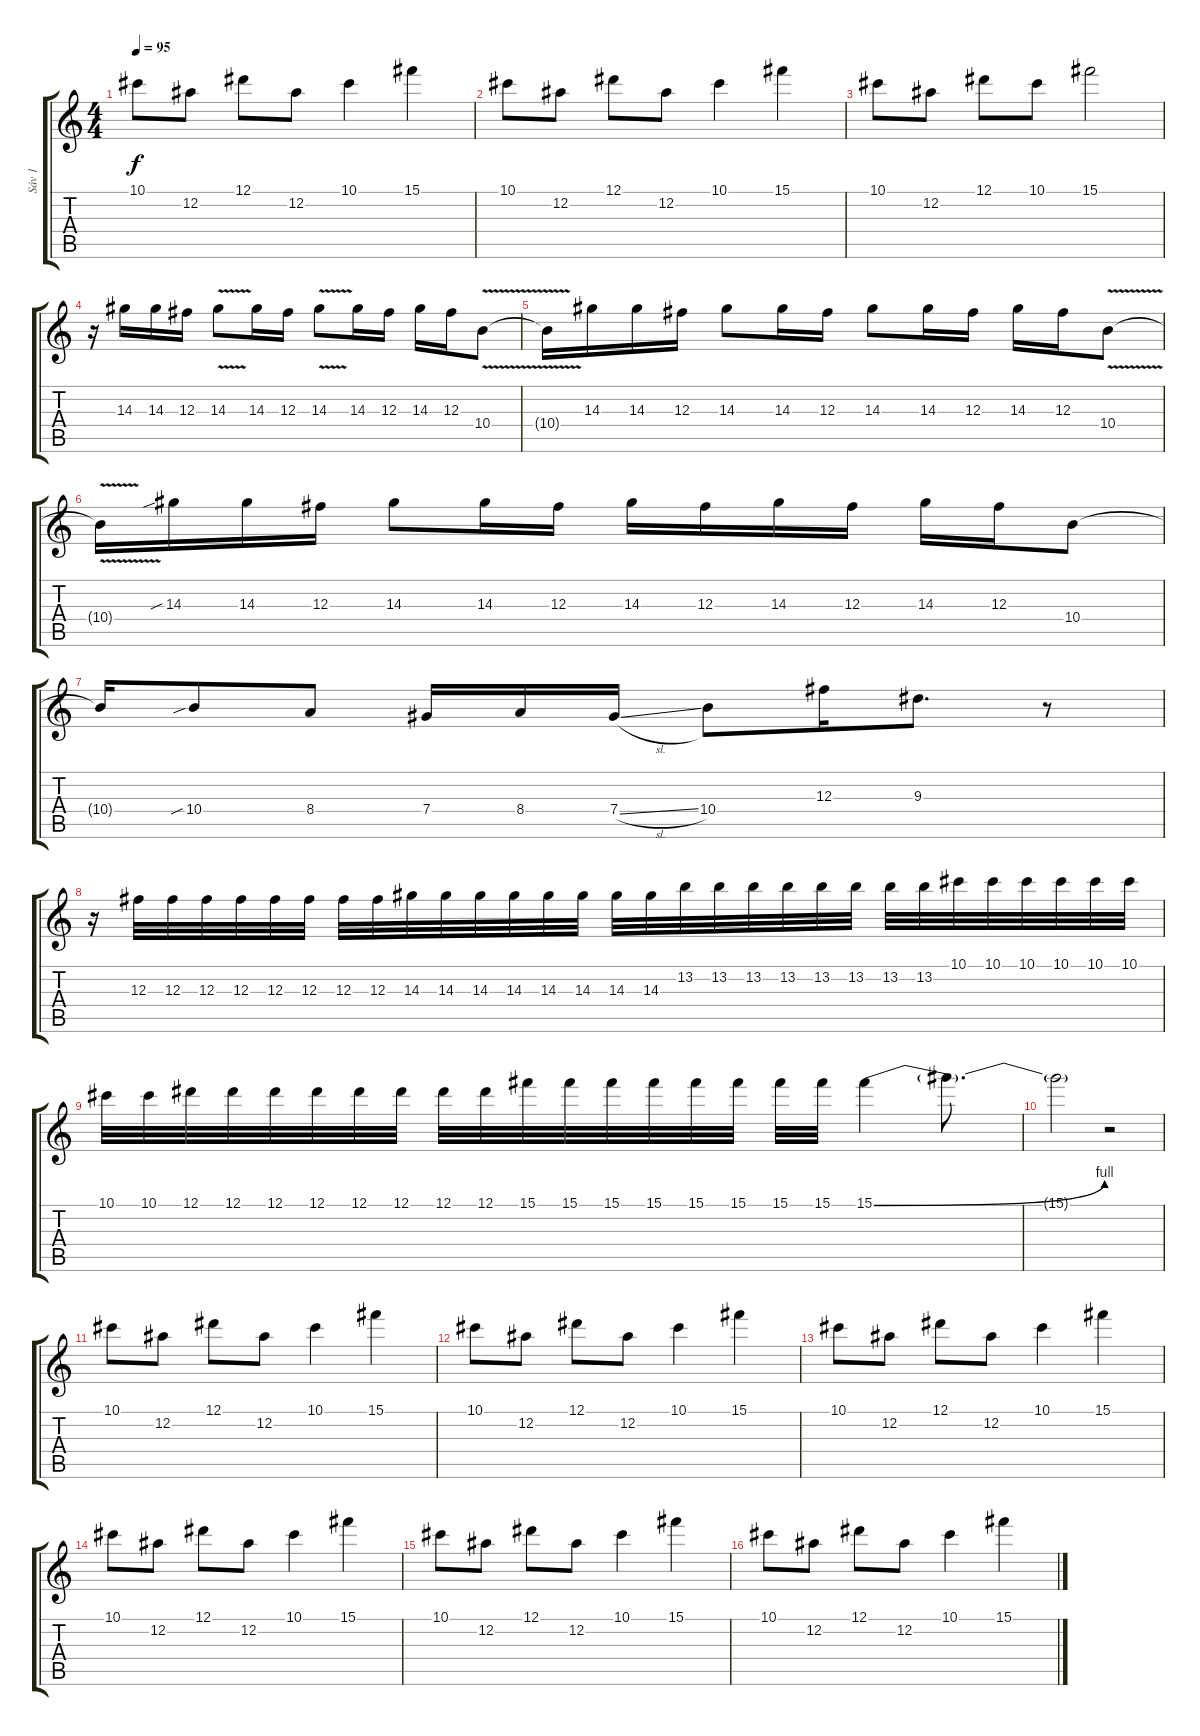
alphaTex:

\track ("Sáv 1" "Sáv 1") {instrument distortionguitar}
\staff {score tabs}
\tuning (Eb4 Bb3 Gb3 Db3 Ab2 Db2) {hide}
\ts (4 4)
\tempo 95
\clef g2
\ks c
10.1.8{dy f} 12.2.8 12.1.8 12.2.8 10.1.4 15.1.4 |
10.1.8 12.2.8 12.1.8 12.2.8 10.1.4 15.1.4 |
10.1.8 12.2.8 12.1.8 10.1.8 15.1.2 |
r.16{instrument distortionguitar} 14.3.16 14.3.16 12.3.16 14.3{v}.8 14.3.16 12.3.16 14.3{v}.8 14.3.16 12.3.16 14.3.16 12.3.16 10.4{v}.8 |
10.4{t}.16 14.3.16 14.3.16 12.3.16 14.3.8 14.3.16 12.3.16 14.3.8 14.3.16 12.3.16 14.3.16 12.3.16 10.4{v}.8 |
10.4{t}.16 14.3{sib}.16 14.3.16 12.3.16 14.3.8 14.3.16 12.3.16 14.3.16 12.3.16 14.3.16 12.3.16 14.3.16 12.3.16 10.4.8 |
10.4{t}.16 10.4{sib}.8 8.4.8 7.4.16 8.4.16 7.4{sl}.16 10.4.8 12.3.16 9.3.8{d} r.8 |
r.16 12.3.32 12.3.32 12.3.32 12.3.32 12.3.32 12.3.32 12.3.32 12.3.32 14.3.32 14.3.32 14.3.32 14.3.32 14.3.32 14.3.32 14.3.32 14.3.32 13.2.32 13.2.32 13.2.32 13.2.32 13.2.32 13.2.32 13.2.32 13.2.32 10.1.32 10.1.32 10.1.32 10.1.32 10.1.32 10.1.32 |
10.1.32 10.1.32 12.1.32 12.1.32 12.1.32 12.1.32 12.1.32 12.1.32 12.1.32 12.1.32 15.1.32 15.1.32 15.1.32 15.1.32 15.1.32 15.1.32 15.1.32 15.1.32 15.1{be (bend 0 0 60 4)}.4 15.1{t}.8{d} |
15.1{t}.2 r.2 |
10.1.8{instrument distortionguitar} 12.2.8 12.1.8 12.2.8 10.1.4 15.1.4 |
10.1.8 12.2.8 12.1.8 12.2.8 10.1.4 15.1.4 |
10.1.8 12.2.8 12.1.8 12.2.8 10.1.4 15.1.4 |
10.1.8 12.2.8 12.1.8 12.2.8 10.1.4 15.1.4 |
10.1.8 12.2.8 12.1.8 12.2.8 10.1.4 15.1.4 |
10.1.8 12.2.8 12.1.8 12.2.8 10.1.4 15.1.4
